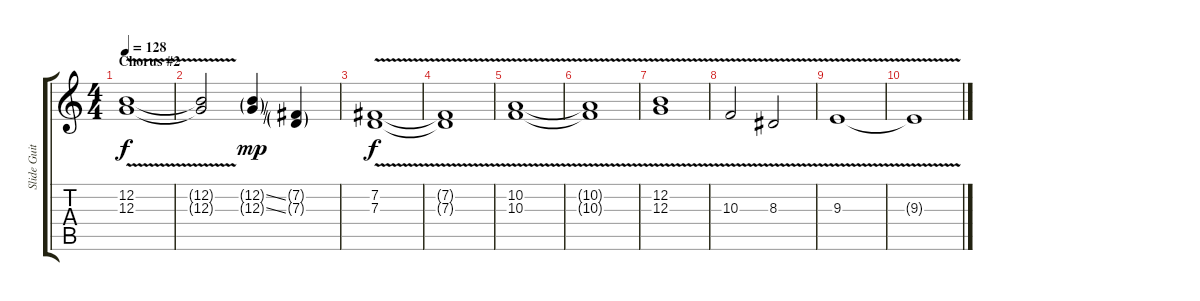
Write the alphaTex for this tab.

\track ("Slide Guitar 1" "Slide Guit") {instrument violin}
\staff {score tabs}
\tuning (E4 B3 G3 D3 A2 E2) {hide}
\ts (4 4)
\section ("" "Chorus #2")
\tempo 128
\clef g2
\ks c
(12.2{v} 12.3{v}).1{dy f} |
(12.2{t} 12.3{t}).2 (12.2{ss g} 12.3{ss g}).4{dy mp} (7.2{g} 7.3{g}).4 |
(7.2{v} 7.3{v}).1{dy f} |
(7.2{t} 7.3{t}).1 |
(10.2{v} 10.3{v}).1 |
(10.2{t} 10.3{t}).1 |
(12.2{v} 12.3{v}).1 |
10.3{v}.2 8.3{v}.2 |
9.3{v}.1 |
9.3{t}.1
